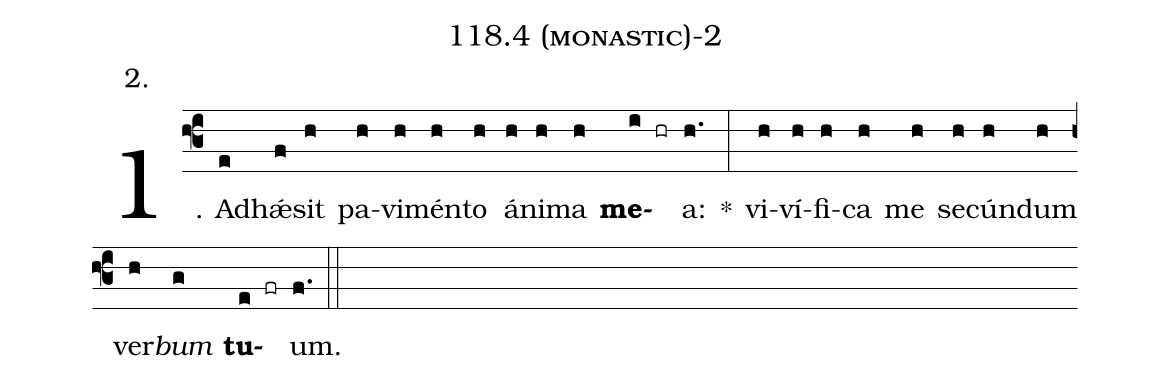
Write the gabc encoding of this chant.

name: 118.4 (monastic)-2;
annotation: 2.;
%%
(f3)1. Ad(e)hǽ(f)sit(h) pa(h)vi(h)mén(h)to(h) á(h)ni(h)ma(h) <b>me</b>(i hr)a:(h.) *(:) vi(h)ví(h)fi(h)ca(h) me(h) se(h)cún(h)dum(h) ver(h)<i>bum</i>(g) <b>tu</b>(e fr)um.(f.) (::)
